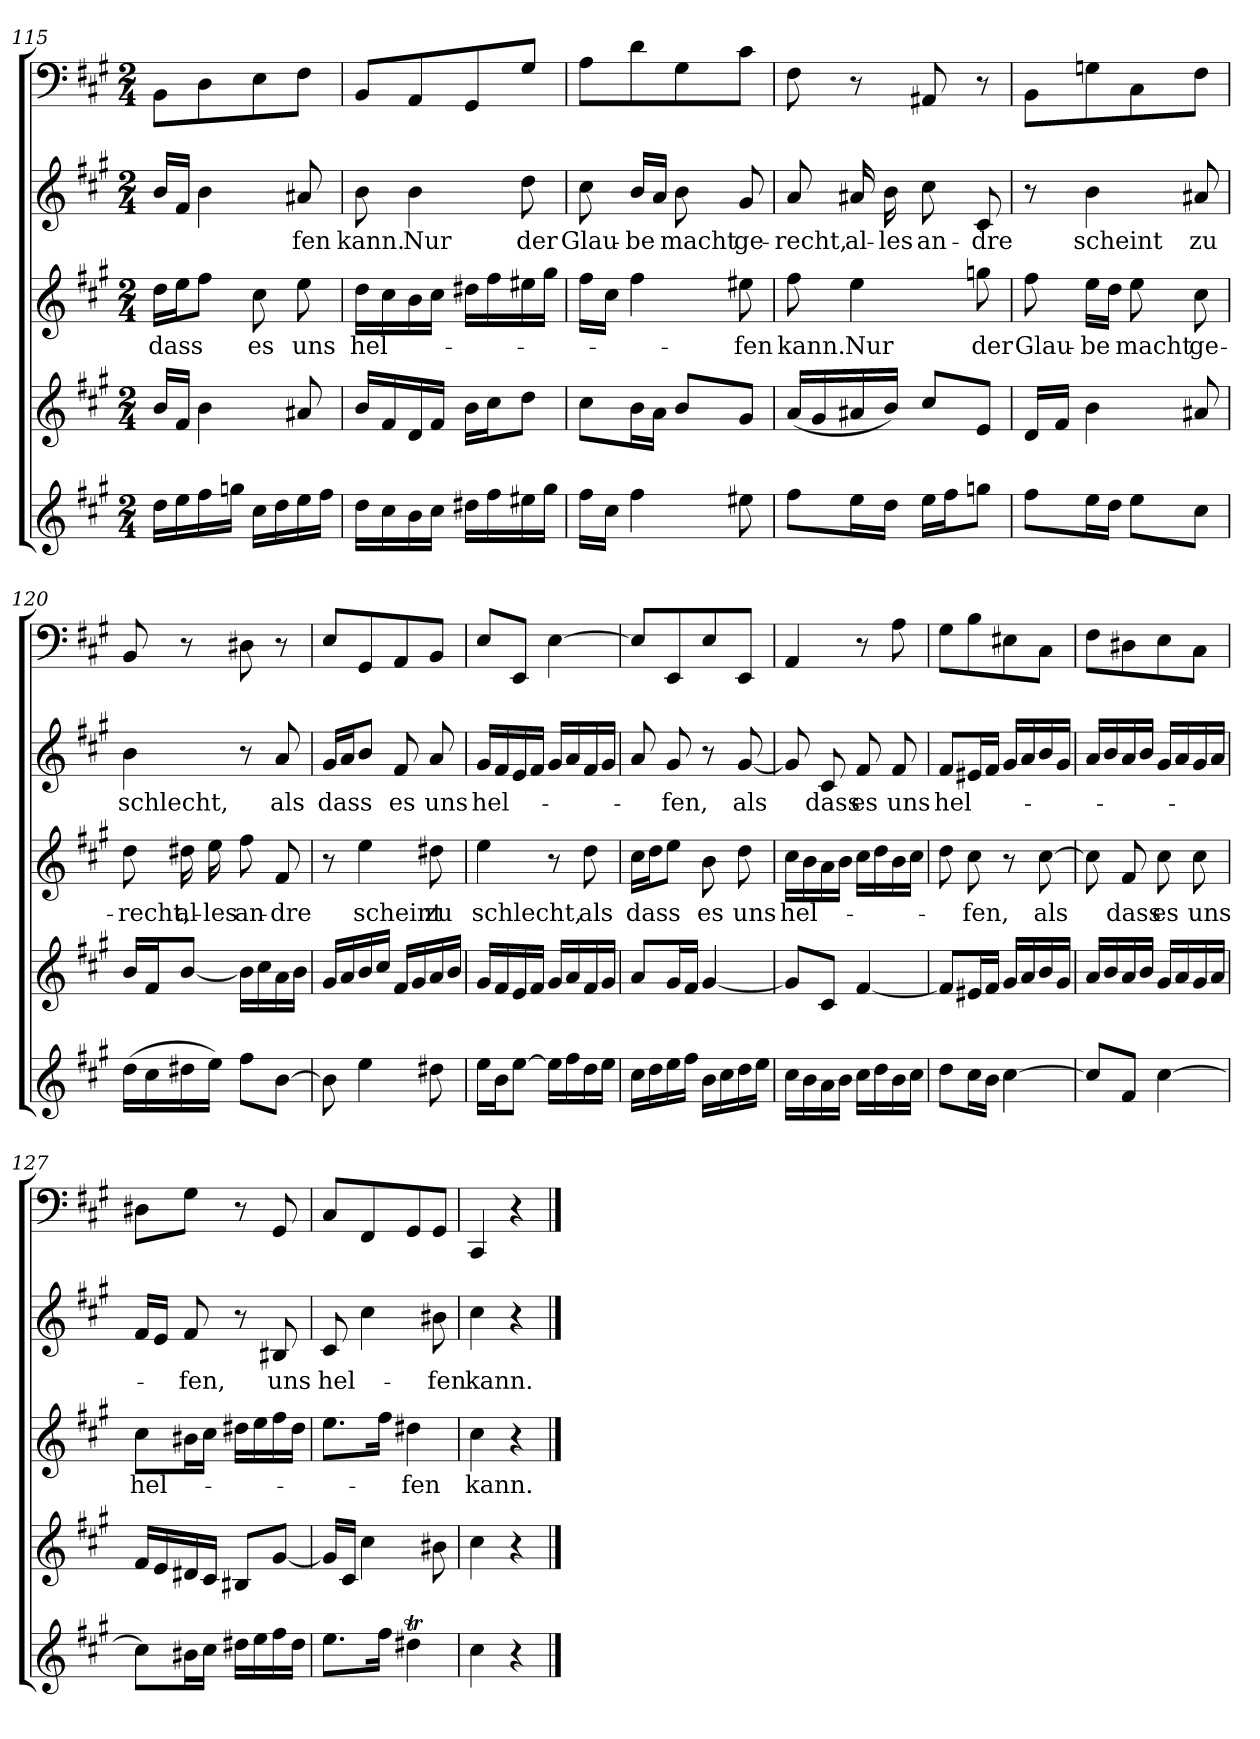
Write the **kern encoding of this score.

**kern	**kern	**kern	**text	**kern	**text	**kern
*part5	*part4	*part3	*part3	*part2	*part2	*part1
*staff5	*staff4	*staff3	*staff3	*staff2	*staff2	*staff1
*clefG2	*clefG2	*clefG2	*	*clefG2	*	*clefF4
*k[f#c#g#]	*k[f#c#g#]	*k[f#c#g#]	*	*k[f#c#g#]	*	*k[f#c#g#]
*A:	*A:	*A:	*	*A:	*	*A:
*M2/4	*M2/4	*M2/4	*	*M2/4	*	*M2/4
=115	=115	=115	=115	=115	=115	=115
16dd\LL	16b/LL	16dd\LL	dass	16b/LL	.	8BB\L
16ee\	16f#/JJ	16ee\J	.	16f#/JJ	.	.
16ff#\	4b\	8ff#\J	.	4b\	.	8D\
16ggn\JJ	.	.	.	.	.	.
16cc#\LL	.	8cc#\	es	.	.	8E\
16dd\	.	.	.	.	.	.
16ee\	8a#X/	8ee\	uns	8a#X/	-fen	8F#\J
16ff#\JJ	.	.	.	.	.	.
=116	=116	=116	=116	=116	=116	=116
16dd\LL	16b/LL	16dd\LL	hel-	8b\	kann.	8BB/L
16cc#\	16f#/	16cc#\	.	.	.	.
16b\	16d/	16b\	.	4b\	Nur	8AA/
16cc#\JJ	16f#/JJ	16cc#\JJ	.	.	.	.
16dd#X\LL	16b\LL	16dd#X\LL	.	.	.	8GG#/
16ff#\	16cc#\J	16ff#\	.	.	.	.
16ee#X\	8dd\J	16ee#X\	.	8dd\	der	8G#/J
16gg#\JJ	.	16gg#\JJ	.	.	.	.
=117	=117	=117	=117	=117	=117	=117
16ff#\LL	8cc#\L	16ff#\LL	.	8cc#\	Glau-	8A\L
16cc#\JJ	.	16cc#\JJ	.	.	.	.
4ff#\	16b\L	4ff#\	.	16b/LL	-be	8d\
.	16a\JJ	.	.	16a/JJ	.	.
.	8b/L	.	.	8b\	macht	8G#\
8ee#X\	8g#/J	8ee#X\	-fen	8g#/	ge-	8c#\J
=118	=118	=118	=118	=118	=118	=118
8ff#\L	(16a/LL	8ff#\	kann.	8a/	-recht,	8F#\
.	16g#/	.	.	.	.	.
16ee\L	16a#X/	4ee\	Nur	16a#X/	al-	8r
16dd\JJ	16b/JJ)	.	.	16b\	-les	.
16ee\LL	8cc#/L	.	.	8cc#\	an-	8AA#X/
16ff#\J	.	.	.	.	.	.
8ggn\J	8e/J	8ggn\	der	8c#/	-dre	8r
=119	=119	=119	=119	=119	=119	=119
8ff#\L	16d/LL	8ff#\	Glau-	8r	.	8BB\L
.	16f#/JJ	.	.	.	.	.
16ee\L	4b\	16ee\LL	-be	4b\	scheint	8Gn\
16dd\JJ	.	16dd\JJ	.	.	.	.
8ee\L	.	8ee\	macht	.	.	8C#\
8cc#\J	8a#X/	8cc#\	ge-	8a#X/	zu	8F#\J
=120	=120	=120	=120	=120	=120	=120
(16dd\LL	16b/LL	8dd\	-recht,	4b\	schlecht,	8BB/
16cc#\	16f#/J	.	.	.	.	.
16dd#X\	[8b/J	16dd#X\	al-	.	.	8r
16ee\JJ)	.	16ee\	-les	.	.	.
8ff#\L	16b\LL]	8ff#\	an-	8r	.	8D#X\
.	16cc#\	.	.	.	.	.
[8b\J	16a\	8f#/	-dre	8a/	als	8r
.	16b\JJ	.	.	.	.	.
=121	=121	=121	=121	=121	=121	=121
8b\]	16g#/LL	8r	.	16g#/LL	dass	8E/L
.	16a/	.	.	16a/J	.	.
4ee\	16b/	4ee\	scheint	8b/J	.	8GG#/
.	16cc#/JJ	.	.	.	.	.
.	16f#/LL	.	.	8f#/	es	8AA/
.	16g#/	.	.	.	.	.
8dd#X\	16a/	8dd#X\	zu	8a/	uns	8BB/J
.	16b/JJ	.	.	.	.	.
=122	=122	=122	=122	=122	=122	=122
16ee\LL	16g#/LL	4ee\	schlecht,	16g#/LL	hel-	8E/L
16b\J	16f#/	.	.	16f#/	.	.
[8ee\J	16e/	.	.	16e/	.	8EE/J
.	16f#/JJ	.	.	16f#/JJ	.	.
16ee\LL]	16g#/LL	8r	.	16g#/LL	.	[4E\
16ff#\	16a/	.	.	16a/	.	.
16dd\	16f#/	8dd\	als	16f#/	.	.
16ee\JJ	16g#/JJ	.	.	16g#/JJ	.	.
=123	=123	=123	=123	=123	=123	=123
16cc#\LL	8a/L	16cc#\LL	dass	8a/	.	8E/L]
16dd\	.	16dd\J	.	.	.	.
16ee\	16g#/L	8ee\J	.	8g#/	-fen,	8EE/
16ff#\JJ	16f#/JJ	.	.	.	.	.
16b\LL	[4g#/	8b\	es	8r	.	8E/
16cc#\	.	.	.	.	.	.
16dd\	.	8dd\	uns	[8g#/	als	8EE/J
16ee\JJ	.	.	.	.	.	.
=124	=124	=124	=124	=124	=124	=124
16cc#\LL	8g#/L]	16cc#\LL	hel-	8g#/]	.	4AA/
16b\	.	16b\	.	.	.	.
16a\	8c#/J	16a\	.	8c#/	dass	.
16b\JJ	.	16b\JJ	.	.	.	.
16cc#\LL	[4f#/	16cc#\LL	.	8f#/	es	8r
16dd\	.	16dd\	.	.	.	.
16b\	.	16b\	.	8f#/	uns	8A\
16cc#\JJ	.	16cc#\JJ	.	.	.	.
=125	=125	=125	=125	=125	=125	=125
8dd\L	8f#/L]	8dd\	.	8f#/L	hel-	8G#\L
16cc#\L	16e#X/L	8cc#\	-fen,	16e#X/L	.	8B\
16b\JJ	16f#/JJ	.	.	16f#/JJ	.	.
[4cc#\	16g#/LL	8r	.	16g#/LL	.	8E#X\
.	16a/	.	.	16a/	.	.
.	16b/	[8cc#\	als	16b/	.	8C#\J
.	16g#/JJ	.	.	16g#/JJ	.	.
=126	=126	=126	=126	=126	=126	=126
8cc#/L]	16a/LL	8cc#\]	.	16a/LL	.	8F#\L
.	16b/	.	.	16b/	.	.
8f#/J	16a/	8f#/	dass	16a/	.	8D#X\
.	16b/JJ	.	.	16b/JJ	.	.
[4cc#\	16g#/LL	8cc#\	es	16g#/LL	.	8E\
.	16a/	.	.	16a/	.	.
.	16g#/	8cc#\	uns	16g#/	.	8C#\J
.	16a/JJ	.	.	16a/JJ	.	.
=127	=127	=127	=127	=127	=127	=127
8cc#\L]	16f#/LL	8cc#\L	hel-	16f#/LL	.	8D#X\L
.	16e/	.	.	16e/JJ	.	.
16b#X\L	16d#X/	16b#X\L	.	8f#/	-fen,	8G#\J
16cc#\JJ	16c#/JJ	16cc#\JJ	.	.	.	.
16dd#X\LL	8B#X/L	16dd#X\LL	.	8r	.	8r
16ee\	.	16ee\	.	.	.	.
16ff#\	[8g#/J	16ff#\	.	8B#X/	uns	8GG#/
16dd#\JJ	.	16dd#\JJ	.	.	.	.
=128	=128	=128	=128	=128	=128	=128
8.ee\L	16g#/LL]	8.ee\L	.	8c#/	hel-	8C#/L
.	16c#/JJ	.	.	.	.	.
.	4cc#\	.	.	4cc#\	.	8FF#/
16ff#\Jk	.	16ff#\Jk	.	.	.	.
4dd#Xt\	.	4dd#X\	-fen	.	.	8GG#/
.	8b#X\	.	.	8b#X\	-fen	8GG#/J
=129	=129	=129	=129	=129	=129	=129
4cc#\	4cc#\	4cc#\	kann.	4cc#\	kann.	4CC#/
4r	4r	4r	.	4r	.	4r
==	==	==	==	==	==	==
*-	*-	*-	*-	*-	*-	*-
